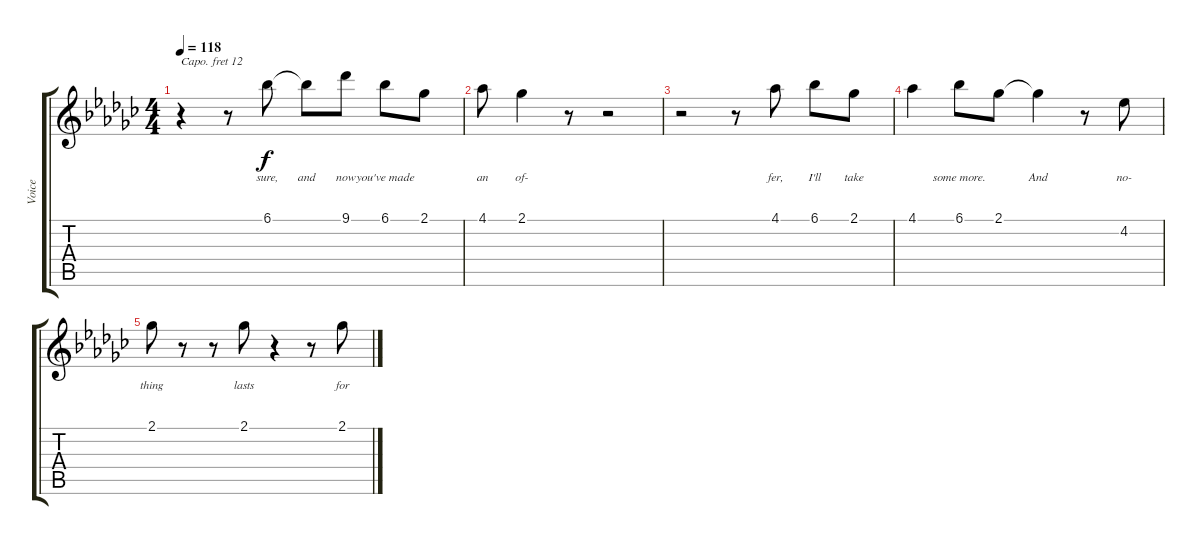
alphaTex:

\track ("Voice" "Voice") {instrument lead6voice}
\staff {score tabs}
\capo 12
\tuning (E4 B3 G3 D3 A2 E2) {hide}
\ts (4 4)
\tempo 118
\clef g2
\ks ebminor
r.4{dy f} r.8 6.1.8{lyrics (0 "sure,") lyrics (1 "") lyrics (2 "") lyrics (3 "") lyrics (4 "")} 6.1{t}.8{lyrics (0 "and") lyrics (1 "") lyrics (2 "") lyrics (3 "") lyrics (4 "")} 9.1.8{lyrics (0 "now") lyrics (1 "") lyrics (2 "") lyrics (3 "") lyrics (4 "")} 6.1.8{lyrics (0 "you've made") lyrics (1 "") lyrics (2 "") lyrics (3 "") lyrics (4 "")} 2.1.8{lyrics (0 "") lyrics (1 "") lyrics (2 "") lyrics (3 "") lyrics (4 "")} |
4.1.8{lyrics (0 "an") lyrics (1 "") lyrics (2 "") lyrics (3 "") lyrics (4 "")} 2.1.4{lyrics (0 "of-") lyrics (1 "") lyrics (2 "") lyrics (3 "") lyrics (4 "")} r.8 r.2 |
r.2 r.8 4.1.8{lyrics (0 "fer,") lyrics (1 "") lyrics (2 "") lyrics (3 "") lyrics (4 "")} 6.1.8{lyrics (0 "I'll") lyrics (1 "") lyrics (2 "") lyrics (3 "") lyrics (4 "")} 2.1.8{lyrics (0 "take ") lyrics (1 "") lyrics (2 "") lyrics (3 "") lyrics (4 "")} |
4.1.4{lyrics (0 "") lyrics (1 "") lyrics (2 "") lyrics (3 "") lyrics (4 "")} 6.1.8{lyrics (0 "some more.") lyrics (1 "") lyrics (2 "") lyrics (3 "") lyrics (4 "")} 2.1.8{lyrics (0 "") lyrics (1 "") lyrics (2 "") lyrics (3 "") lyrics (4 "")} 2.1{t}.4{lyrics (0 "And") lyrics (1 "") lyrics (2 "") lyrics (3 "") lyrics (4 "")} r.8 4.2.8{lyrics (0 "no-") lyrics (1 "") lyrics (2 "") lyrics (3 "") lyrics (4 "")} |
2.1.8{lyrics (0 "thing") lyrics (1 "") lyrics (2 "") lyrics (3 "") lyrics (4 "")} r.8 r.8 2.1.8{lyrics (0 "lasts ") lyrics (1 "") lyrics (2 "") lyrics (3 "") lyrics (4 "")} r.4 r.8 2.1.8{lyrics (0 "for ") lyrics (1 "") lyrics (2 "") lyrics (3 "") lyrics (4 "")}
